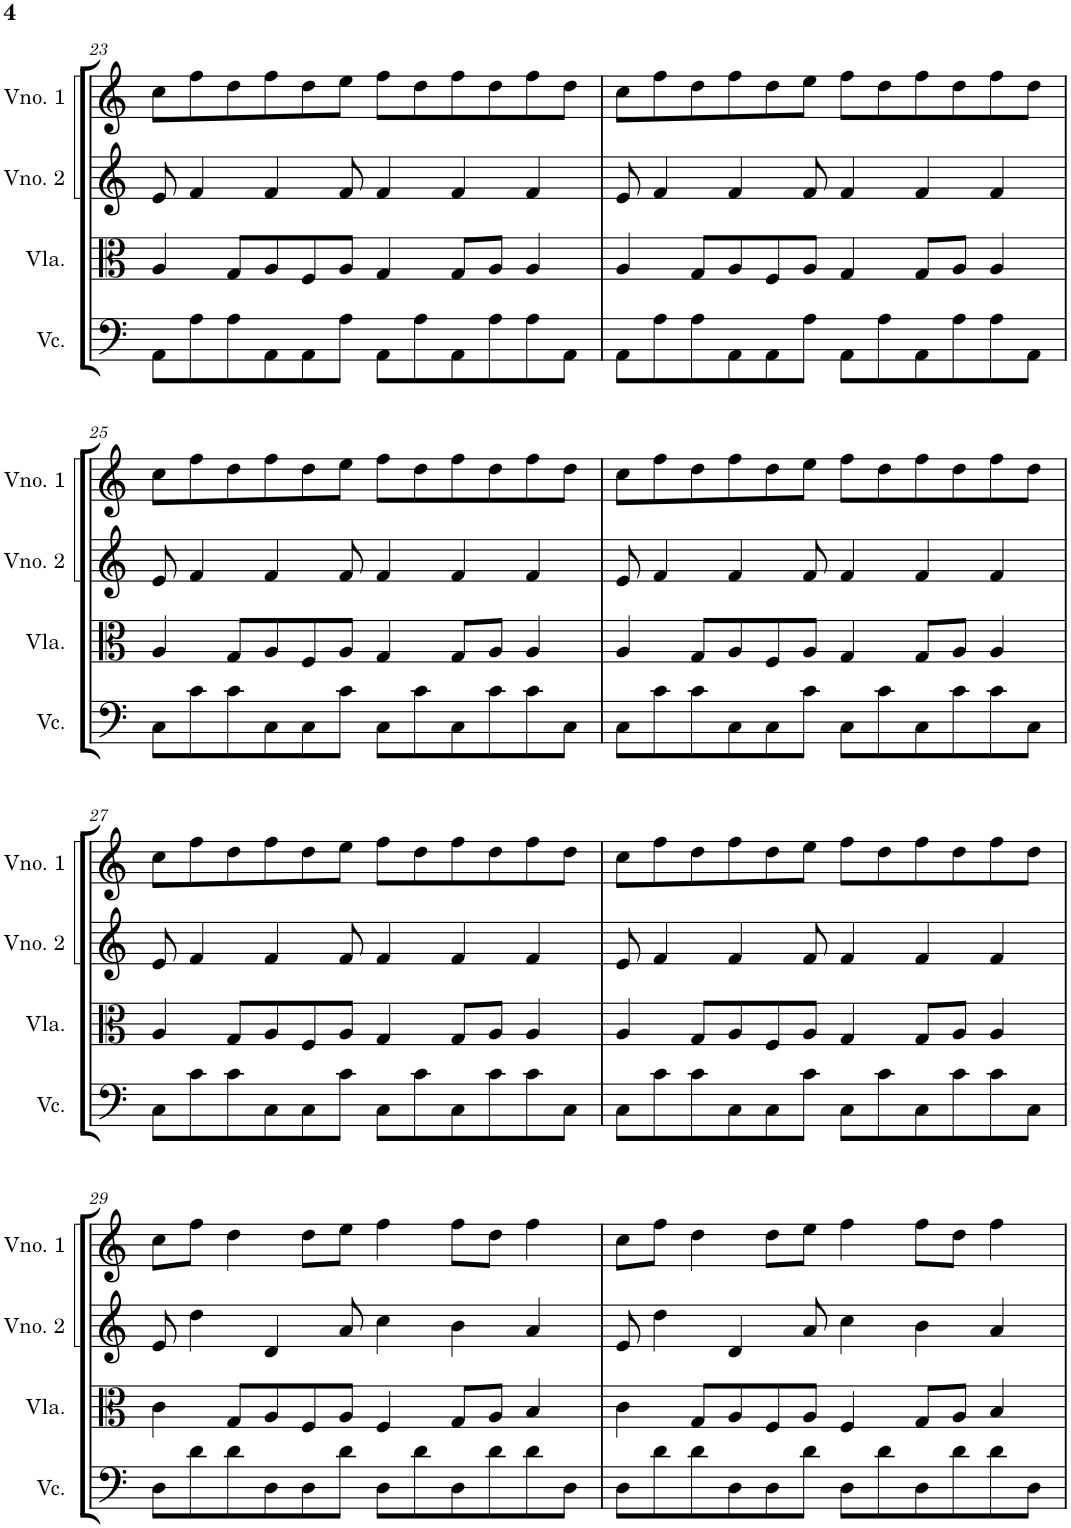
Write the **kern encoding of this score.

**kern	**kern	**kern	**kern
*part4	*part3	*part2	*part1
*staff4	*staff3	*staff2	*staff1
*I"Violoncelo	*I"Viola	*I"Violino 2	*I"Violino 1
*I'Vc.	*I'Vla.	*I'Vno. 2	*I'Vno. 1
!!LO:PB:g=z
*clefF4	*clefC3	*clefG2	*clefG2
*k[]	*k[]	*k[]	*k[]
*M6/4	*M6/4	*M6/4	*M6/4
=23	=23	=23	=23
8AA\L	4A/	8e/	8cc\L
8A\	.	4f/	8ff\
8A\	8G/L	.	8dd\
8AA\	8A/	4f/	8ff\
8AA\	8F/	.	8dd\
8A\J	8A/J	8f/	8ee\J
8AA\L	4G/	4f/	8ff\L
8A\	.	.	8dd\
8AA\	8G/L	4f/	8ff\
8A\	8A/J	.	8dd\
8A\	4A/	4f/	8ff\
8AA\J	.	.	8dd\J
=24	=24	=24	=24
8AA\L	4A/	8e/	8cc\L
8A\	.	4f/	8ff\
8A\	8G/L	.	8dd\
8AA\	8A/	4f/	8ff\
8AA\	8F/	.	8dd\
8A\J	8A/J	8f/	8ee\J
8AA\L	4G/	4f/	8ff\L
8A\	.	.	8dd\
8AA\	8G/L	4f/	8ff\
8A\	8A/J	.	8dd\
8A\	4A/	4f/	8ff\
8AA\J	.	.	8dd\J
!!LO:LB:g=z
=25	=25	=25	=25
8C\L	4A/	8e/	8cc\L
8c\	.	4f/	8ff\
8c\	8G/L	.	8dd\
8C\	8A/	4f/	8ff\
8C\	8F/	.	8dd\
8c\J	8A/J	8f/	8ee\J
8C\L	4G/	4f/	8ff\L
8c\	.	.	8dd\
8C\	8G/L	4f/	8ff\
8c\	8A/J	.	8dd\
8c\	4A/	4f/	8ff\
8C\J	.	.	8dd\J
=26	=26	=26	=26
8C\L	4A/	8e/	8cc\L
8c\	.	4f/	8ff\
8c\	8G/L	.	8dd\
8C\	8A/	4f/	8ff\
8C\	8F/	.	8dd\
8c\J	8A/J	8f/	8ee\J
8C\L	4G/	4f/	8ff\L
8c\	.	.	8dd\
8C\	8G/L	4f/	8ff\
8c\	8A/J	.	8dd\
8c\	4A/	4f/	8ff\
8C\J	.	.	8dd\J
!!LO:LB:g=z
=27	=27	=27	=27
8C\L	4A/	8e/	8cc\L
8c\	.	4f/	8ff\
8c\	8G/L	.	8dd\
8C\	8A/	4f/	8ff\
8C\	8F/	.	8dd\
8c\J	8A/J	8f/	8ee\J
8C\L	4G/	4f/	8ff\L
8c\	.	.	8dd\
8C\	8G/L	4f/	8ff\
8c\	8A/J	.	8dd\
8c\	4A/	4f/	8ff\
8C\J	.	.	8dd\J
=28	=28	=28	=28
8C\L	4A/	8e/	8cc\L
8c\	.	4f/	8ff\
8c\	8G/L	.	8dd\
8C\	8A/	4f/	8ff\
8C\	8F/	.	8dd\
8c\J	8A/J	8f/	8ee\J
8C\L	4G/	4f/	8ff\L
8c\	.	.	8dd\
8C\	8G/L	4f/	8ff\
8c\	8A/J	.	8dd\
8c\	4A/	4f/	8ff\
8C\J	.	.	8dd\J
!!LO:LB:g=z
=29	=29	=29	=29
8D\L	4c\	8e/	8cc\L
8d\	.	4dd\	8ff\J
8d\	8G/L	.	4dd\
8D\	8A/	4d/	.
8D\	8F/	.	8dd\L
8d\J	8A/J	8a/	8ee\J
8D\L	4F/	4cc\	4ff\
8d\	.	.	.
8D\	8G/L	4b\	8ff\L
8d\	8A/J	.	8dd\J
8d\	4B/	4a/	4ff\
8D\J	.	.	.
=30	=30	=30	=30
8D\L	4c\	8e/	8cc\L
8d\	.	4dd\	8ff\J
8d\	8G/L	.	4dd\
8D\	8A/	4d/	.
8D\	8F/	.	8dd\L
8d\J	8A/J	8a/	8ee\J
8D\L	4F/	4cc\	4ff\
8d\	.	.	.
8D\	8G/L	4b\	8ff\L
8d\	8A/J	.	8dd\J
8d\	4B/	4a/	4ff\
8D\J	.	.	.
=	=	=	=
*-	*-	*-	*-
